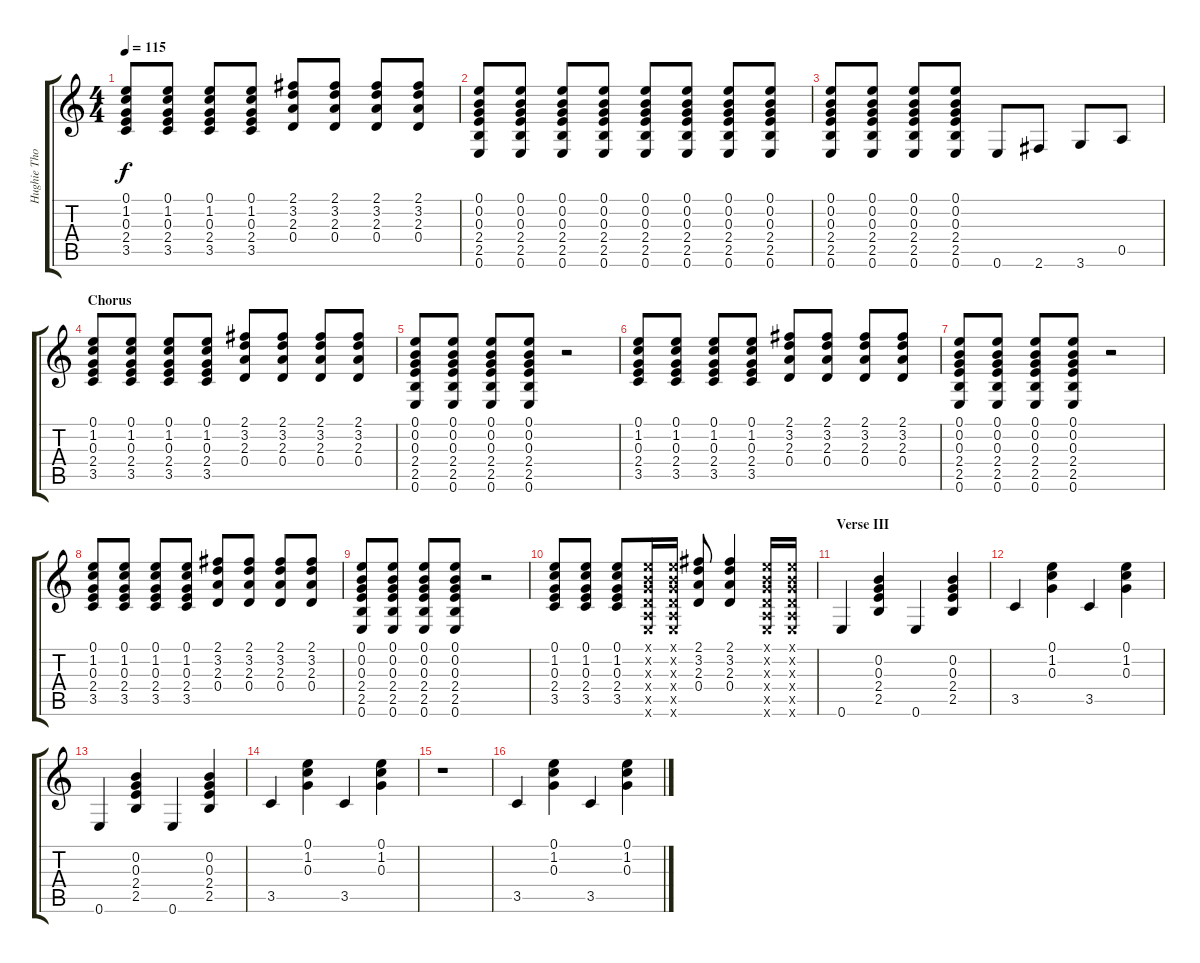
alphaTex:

\track ("Hughie Thomasson - Acoustic Rhythm" "Hughie Tho") {instrument acousticguitarsteel}
\staff {score tabs}
\tuning (E4 B3 G3 D3 A2 E2) {hide}
\ts (4 4)
\tempo 115
\clef g2
\ks c
(0.1 1.2 0.3 2.4 3.5).8{dy f} (0.1 1.2 0.3 2.4 3.5).8 (0.1 1.2 0.3 2.4 3.5).8 (0.1 1.2 0.3 2.4 3.5).8 (2.1 3.2 2.3 0.4).8 (2.1 3.2 2.3 0.4).8 (2.1 3.2 2.3 0.4).8 (2.1 3.2 2.3 0.4).8 |
(0.1 0.2 0.3 2.4 2.5 0.6).8 (0.1 0.2 0.3 2.4 2.5 0.6).8 (0.1 0.2 0.3 2.4 2.5 0.6).8 (0.1 0.2 0.3 2.4 2.5 0.6).8 (0.1 0.2 0.3 2.4 2.5 0.6).8 (0.1 0.2 0.3 2.4 2.5 0.6).8 (0.1 0.2 0.3 2.4 2.5 0.6).8 (0.1 0.2 0.3 2.4 2.5 0.6).8 |
(0.1 0.2 0.3 2.4 2.5 0.6).8 (0.1 0.2 0.3 2.4 2.5 0.6).8 (0.1 0.2 0.3 2.4 2.5 0.6).8 (0.1 0.2 0.3 2.4 2.5 0.6).8 0.6.8 2.6.8 3.6.8 0.5.8 |
\section ("" "Chorus")
(0.1 1.2 0.3 2.4 3.5).8 (0.1 1.2 0.3 2.4 3.5).8 (0.1 1.2 0.3 2.4 3.5).8 (0.1 1.2 0.3 2.4 3.5).8 (2.1 3.2 2.3 0.4).8 (2.1 3.2 2.3 0.4).8 (2.1 3.2 2.3 0.4).8 (2.1 3.2 2.3 0.4).8 |
(0.1 0.2 0.3 2.4 2.5 0.6).8 (0.1 0.2 0.3 2.4 2.5 0.6).8 (0.1 0.2 0.3 2.4 2.5 0.6).8 (0.1 0.2 0.3 2.4 2.5 0.6).8 r.2 |
(0.1 1.2 0.3 2.4 3.5).8 (0.1 1.2 0.3 2.4 3.5).8 (0.1 1.2 0.3 2.4 3.5).8 (0.1 1.2 0.3 2.4 3.5).8 (2.1 3.2 2.3 0.4).8 (2.1 3.2 2.3 0.4).8 (2.1 3.2 2.3 0.4).8 (2.1 3.2 2.3 0.4).8 |
(0.1 0.2 0.3 2.4 2.5 0.6).8 (0.1 0.2 0.3 2.4 2.5 0.6).8 (0.1 0.2 0.3 2.4 2.5 0.6).8 (0.1 0.2 0.3 2.4 2.5 0.6).8 r.2 |
(0.1 1.2 0.3 2.4 3.5).8 (0.1 1.2 0.3 2.4 3.5).8 (0.1 1.2 0.3 2.4 3.5).8 (0.1 1.2 0.3 2.4 3.5).8 (2.1 3.2 2.3 0.4).8 (2.1 3.2 2.3 0.4).8 (2.1 3.2 2.3 0.4).8 (2.1 3.2 2.3 0.4).8 |
(0.1 0.2 0.3 2.4 2.5 0.6).8 (0.1 0.2 0.3 2.4 2.5 0.6).8 (0.1 0.2 0.3 2.4 2.5 0.6).8 (0.1 0.2 0.3 2.4 2.5 0.6).8 r.2 |
(0.1 1.2 0.3 2.4 3.5).8 (0.1 1.2 0.3 2.4 3.5).8 (0.1 1.2 0.3 2.4 3.5).8 (0.1{x} 0.2{x} 0.3{x} 0.4{x} 0.5{x} 0.6{x}).16 (0.1{x} 0.2{x} 0.3{x} 0.4{x} 0.5{x} 0.6{x}).16 (2.1 3.2 2.3 0.4).8 (2.1 3.2 2.3 0.4).4 (0.1{x} 0.2{x} 0.3{x} 0.4{x} 0.5{x} 0.6{x}).16 (0.1{x} 0.2{x} 0.3{x} 0.4{x} 0.5{x} 0.6{x}).16 |
\section ("" "Verse III")
0.6.4 (0.2 0.3 2.4 2.5).4 0.6.4 (0.2 0.3 2.4 2.5).4 |
3.5.4 (0.1 1.2 0.3).4 3.5.4 (0.1 1.2 0.3).4 |
0.6.4 (0.2 0.3 2.4 2.5).4 0.6.4 (0.2 0.3 2.4 2.5).4 |
3.5.4 (0.1 1.2 0.3).4 3.5.4 (0.1 1.2 0.3).4 |
r.1 |
3.5.4 (0.1 1.2 0.3).4 3.5.4 (0.1 1.2 0.3).4
